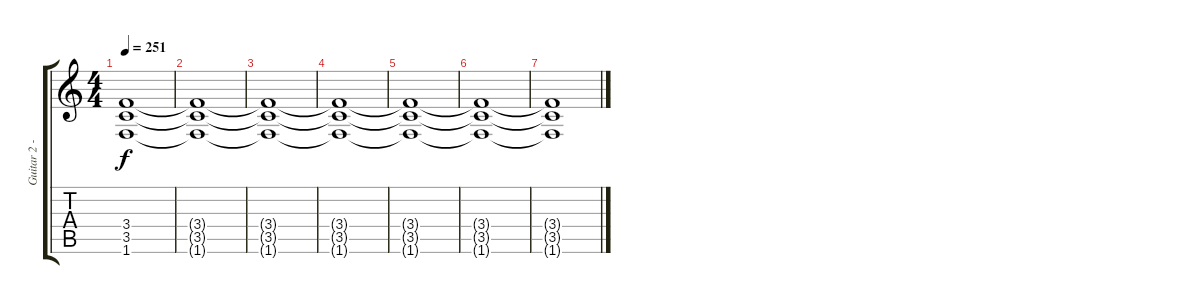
\track ("Guitar 2 - Chris" "Guitar 2 -") {instrument overdrivenguitar}
\staff {score tabs}
\tuning (E4 B3 G3 D3 A2 E2) {hide}
\ts (4 4)
\tempo 251
\clef g2
\ks c
(3.4 3.5 1.6).1{dy f} |
(3.4{t} 3.5{t} 1.6{t}).1 |
(3.4{t} 3.5{t} 1.6{t}).1 |
(3.4{t} 3.5{t} 1.6{t}).1 |
(3.4{t} 3.5{t} 1.6{t}).1 |
(3.4{t} 3.5{t} 1.6{t}).1 |
(3.4{t} 3.5{t} 1.6{t}).1
